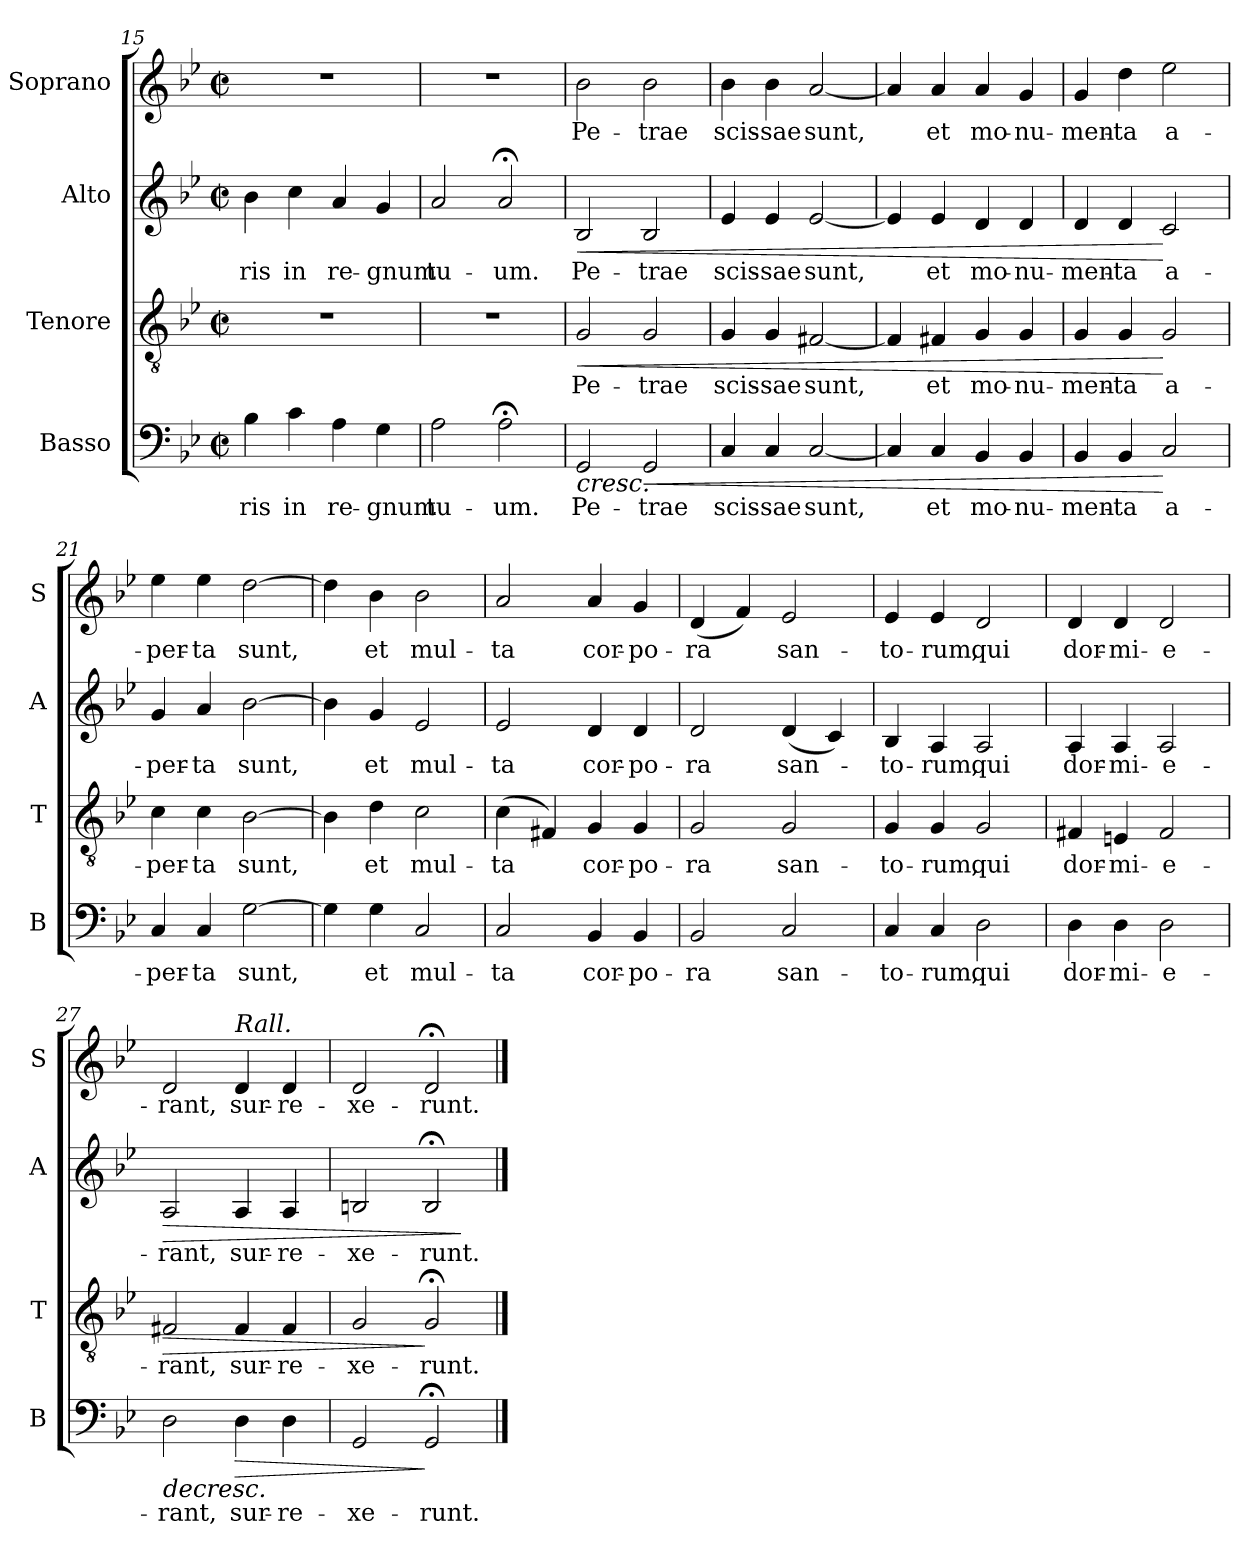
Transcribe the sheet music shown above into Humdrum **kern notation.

**kern	**text	**dynam	**kern	**text	**dynam	**kern	**text	**dynam	**kern	**text
*part4	*part4	*part4	*part3	*part3	*part3	*part2	*part2	*part2	*part1	*part1
*staff4	*staff4	*staff4	*staff3	*staff3	*staff3	*staff2	*staff2	*staff2	*staff1	*staff1
*I"Basso	*	*	*I"Tenore	*	*	*I"Alto	*	*	*I"Soprano	*
*I'B	*	*	*I'T	*	*	*I'A	*	*	*I'S	*
*clefF4	*	*	*clefGv2	*	*	*clefG2	*	*	*clefG2	*
*ITrd7c12	*	*	*	*	*	*	*	*	*	*
*k[b-e-]	*	*	*k[b-e-]	*	*	*k[b-e-]	*	*	*k[b-e-]	*
*g:	*	*	*g:	*	*	*g:	*	*	*g:	*
*M2/2	*	*	*M2/2	*	*	*M2/2	*	*	*M2/2	*
*met(c|)	*	*	*met(c|)	*	*	*met(c|)	*	*	*met(c|)	*
=15	=15	=15	=15	=15	=15	=15	=15	=15	=15	=15
!	!LO:LY:b	!	!	!	!	!	!LO:LY:b	!	!	!
4BB-\	-ris	.	1r	.	.	4b-\	-ris	.	1r	.
!	!LO:LY:b	!	!	!	!	!	!LO:LY:b	!	!	!
4C\	in	.	.	.	.	4cc\	in	.	.	.
!	!LO:LY:b	!	!	!	!	!	!LO:LY:b	!	!	!
4AA\	re-	.	.	.	.	4a/	re-	.	.	.
!	!LO:LY:b	!	!	!	!	!	!LO:LY:b	!	!	!
4GG\	-gnum	.	.	.	.	4g/	-gnum	.	.	.
!!LO:PB:g=z
=16	=16	=16	=16	=16	=16	=16	=16	=16	=16	=16
!	!LO:LY:b	!	!	!	!	!	!LO:LY:b	!	!	!
2AA\	tu-	.	1r	.	.	2a/	tu-	.	1r	.
!	!LO:LY:b	!	!	!	!	!	!LO:LY:b	!	!	!
2AA;<\	-um.	.	.	.	.	2a;</	-um.	.	.	.
=17	=17	=17	=17	=17	=17	=17	=17	=17	=17	=17
!	!LO:LY:b	!LO:HP:b	!	!LO:LY:b	!LO:HP:b	!	!LO:LY:b	!LO:HP:b	!	!LO:LY:b
2GGG/	Pe-	<	2G/	Pe-	<	2B-/	Pe-	<	2b-\	Pe-
!	!LO:LY:b	!LO:HP:b	!	!LO:LY:b	!	!	!LO:LY:b	!	!	!LO:LY:b
2GGG/	-trae	<	2G/	-trae	.	2B-/	-trae	.	2b-\	-trae
=18	=18	=18	=18	=18	=18	=18	=18	=18	=18	=18
!	!LO:LY:b	!	!	!LO:LY:b	!	!	!LO:LY:b	!	!	!LO:LY:b
4CC/	scis-	.	4G/	scis-	.	4e-/	scis-	.	4b-\	scis-
!	!LO:LY:b	!	!	!LO:LY:b	!	!	!LO:LY:b	!	!	!LO:LY:b
4CC/	-sae	.	4G/	-sae	.	4e-/	-sae	.	4b-\	-sae
!	!LO:LY:b	!	!	!LO:LY:b	!	!	!LO:LY:b	!	!	!LO:LY:b
[2CC/	sunt,	.	[2F#X/	sunt,	.	[2e-/	sunt,	.	[2a/	sunt,
=19	=19	=19	=19	=19	=19	=19	=19	=19	=19	=19
4CC/]	.	.	4F#/]	.	.	4e-/]	.	.	4a/]	.
!	!LO:LY:b	!	!	!LO:LY:b	!	!	!LO:LY:b	!	!	!LO:LY:b
4CC/	et	.	4F#X/	et	.	4e-/	et	.	4a/	et
!	!LO:LY:b	!	!	!LO:LY:b	!	!	!LO:LY:b	!	!	!LO:LY:b
4BBB-/	mo-	.	4G/	mo-	.	4d/	mo-	.	4a/	mo-
!	!LO:LY:b	!	!	!LO:LY:b	!	!	!LO:LY:b	!	!	!LO:LY:b
4BBB-/	-nu-	.	4G/	-nu-	.	4d/	-nu-	.	4g/	-nu-
=20	=20	=20	=20	=20	=20	=20	=20	=20	=20	=20
!	!LO:LY:b	!	!	!LO:LY:b	!	!	!LO:LY:b	!	!	!LO:LY:b
4BBB-/	-men-	.	4G/	-men-	.	4d/	-men-	.	4g/	-men-
!	!LO:LY:b	!	!	!LO:LY:b	!	!	!LO:LY:b	!	!	!LO:LY:b
4BBB-/	-ta	.	4G/	-ta	.	4d/	-ta	.	4dd\	-ta
!	!LO:LY:b	!	!	!LO:LY:b	!	!	!LO:LY:b	!	!	!LO:LY:b
2CC/	a-	[ [	2G/	a-	[	2c/	a-	[	2ee-\	a-
!!LO:LB:g=z
=21	=21	=21	=21	=21	=21	=21	=21	=21	=21	=21
!	!LO:LY:b	!	!	!LO:LY:b	!	!	!LO:LY:b	!	!	!LO:LY:b
4CC/	-per-	.	4c\	-per-	.	4g/	-per-	.	4ee-\	-per-
!	!LO:LY:b	!	!	!LO:LY:b	!	!	!LO:LY:b	!	!	!LO:LY:b
4CC/	-ta	.	4c\	-ta	.	4a/	-ta	.	4ee-\	-ta
!	!LO:LY:b	!	!	!LO:LY:b	!	!	!LO:LY:b	!	!	!LO:LY:b
[2GG\	sunt,	.	[2B-\	sunt,	.	[2b-\	sunt,	.	[2dd\	sunt,
=22	=22	=22	=22	=22	=22	=22	=22	=22	=22	=22
4GG\]	.	.	4B-\]	.	.	4b-\]	.	.	4dd\]	.
!	!LO:LY:b	!	!	!LO:LY:b	!	!	!LO:LY:b	!	!	!LO:LY:b
4GG\	et	.	4d\	et	.	4g/	et	.	4b-\	et
!	!LO:LY:b	!	!	!LO:LY:b	!	!	!LO:LY:b	!	!	!LO:LY:b
2CC/	mul-	.	2c\	mul-	.	2e-/	mul-	.	2b-\	mul-
=23	=23	=23	=23	=23	=23	=23	=23	=23	=23	=23
!	!LO:LY:b	!	!	!LO:LY:b	!	!	!LO:LY:b	!	!	!LO:LY:b
2CC/	-ta	.	(>4c\	-ta	.	2e-/	-ta	.	2a/	-ta
.	.	.	4F#X/)	.	.	.	.	.	.	.
!	!LO:LY:b	!	!	!LO:LY:b	!	!	!LO:LY:b	!	!	!LO:LY:b
4BBB-/	cor-	.	4G/	cor-	.	4d/	cor-	.	4a/	cor-
!	!LO:LY:b	!	!	!LO:LY:b	!	!	!LO:LY:b	!	!	!LO:LY:b
4BBB-/	-po-	.	4G/	-po-	.	4d/	-po-	.	4g/	-po-
=24	=24	=24	=24	=24	=24	=24	=24	=24	=24	=24
!	!LO:LY:b	!	!	!LO:LY:b	!	!	!LO:LY:b	!	!	!LO:LY:b
2BBB-/	-ra	.	2G/	-ra	.	2d/	-ra	.	(<4d/	-ra
.	.	.	.	.	.	.	.	.	4f/)	.
!	!LO:LY:b	!	!	!LO:LY:b	!	!	!LO:LY:b	!	!	!LO:LY:b
2CC/	san-	.	2G/	san-	.	(<4d/	san-	.	2e-/	san-
.	.	.	.	.	.	4c/)	.	.	.	.
!!LO:LB:g=z
=25	=25	=25	=25	=25	=25	=25	=25	=25	=25	=25
!	!LO:LY:b	!	!	!LO:LY:b	!	!	!LO:LY:b	!	!	!LO:LY:b
4CC/	-to-	.	4G/	-to-	.	4B-/	-to-	.	4e-/	-to-
!	!LO:LY:b	!	!	!LO:LY:b	!	!	!LO:LY:b	!	!	!LO:LY:b
4CC/	-rum,	.	4G/	-rum,	.	4A/	-rum,	.	4e-/	-rum,
!	!LO:LY:b	!	!	!LO:LY:b	!	!	!LO:LY:b	!	!	!LO:LY:b
2DD\	qui	.	2G/	qui	.	2A/	qui	.	2d/	qui
=26	=26	=26	=26	=26	=26	=26	=26	=26	=26	=26
!	!LO:LY:b	!	!	!LO:LY:b	!	!	!LO:LY:b	!	!	!LO:LY:b
4DD\	dor-	.	4F#X/	dor-	.	4A/	dor-	.	4d/	dor-
!	!LO:LY:b	!	!	!LO:LY:b	!	!	!LO:LY:b	!	!	!LO:LY:b
4DD\	-mi-	.	4En/	-mi-	.	4A/	-mi-	.	4d/	-mi-
!	!LO:LY:b	!	!	!LO:LY:b	!	!	!LO:LY:b	!	!	!LO:LY:b
2DD\	-e-	.	2F#/	-e-	.	2A/	-e-	.	2d/	-e-
=27	=27	=27	=27	=27	=27	=27	=27	=27	=27	=27
!	!LO:LY:b	!LO:HP:b	!	!LO:LY:b	!LO:HP:b	!	!LO:LY:b	!LO:HP:b	!	!LO:LY:b
2DD\	-rant,	>	2F#X/	-rant,	>	2A/	-rant,	>	2d/	-rant,
!	!	!	!	!	!	!	!	!	!LO:TX:a:i:t=Rall.	!
!	!LO:LY:b	!LO:HP:b	!	!LO:LY:b	!	!	!LO:LY:b	!	!	!LO:LY:b
4DD\	sur-	>	4F#/	sur-	.	4A/	sur-	.	4d/	sur-
!	!LO:LY:b	!	!	!LO:LY:b	!	!	!LO:LY:b	!	!	!LO:LY:b
4DD\	-re-	.	4F#/	-re-	.	4A/	-re-	.	4d/	-re-
=28	=28	=28	=28	=28	=28	=28	=28	=28	=28	=28
!	!LO:LY:b	!	!	!LO:LY:b	!	!	!LO:LY:b	!	!	!LO:LY:b
2GGG/	-xe-	.	2G/	-xe-	.	2Bn/	-xe-	.	2d/	-xe-
!	!LO:LY:b	!	!	!LO:LY:b	!	!	!LO:LY:b	!	!	!LO:LY:b
2GGG;</	-runt.	] ]	2G;</	-runt.	]	2B;</	-runt.	.	2d;</	-runt.
.	.	.	.	.	.	.	.	]	.	.
==	==	==	==	==	==	==	==	==	==	==
*-	*-	*-	*-	*-	*-	*-	*-	*-	*-	*-
